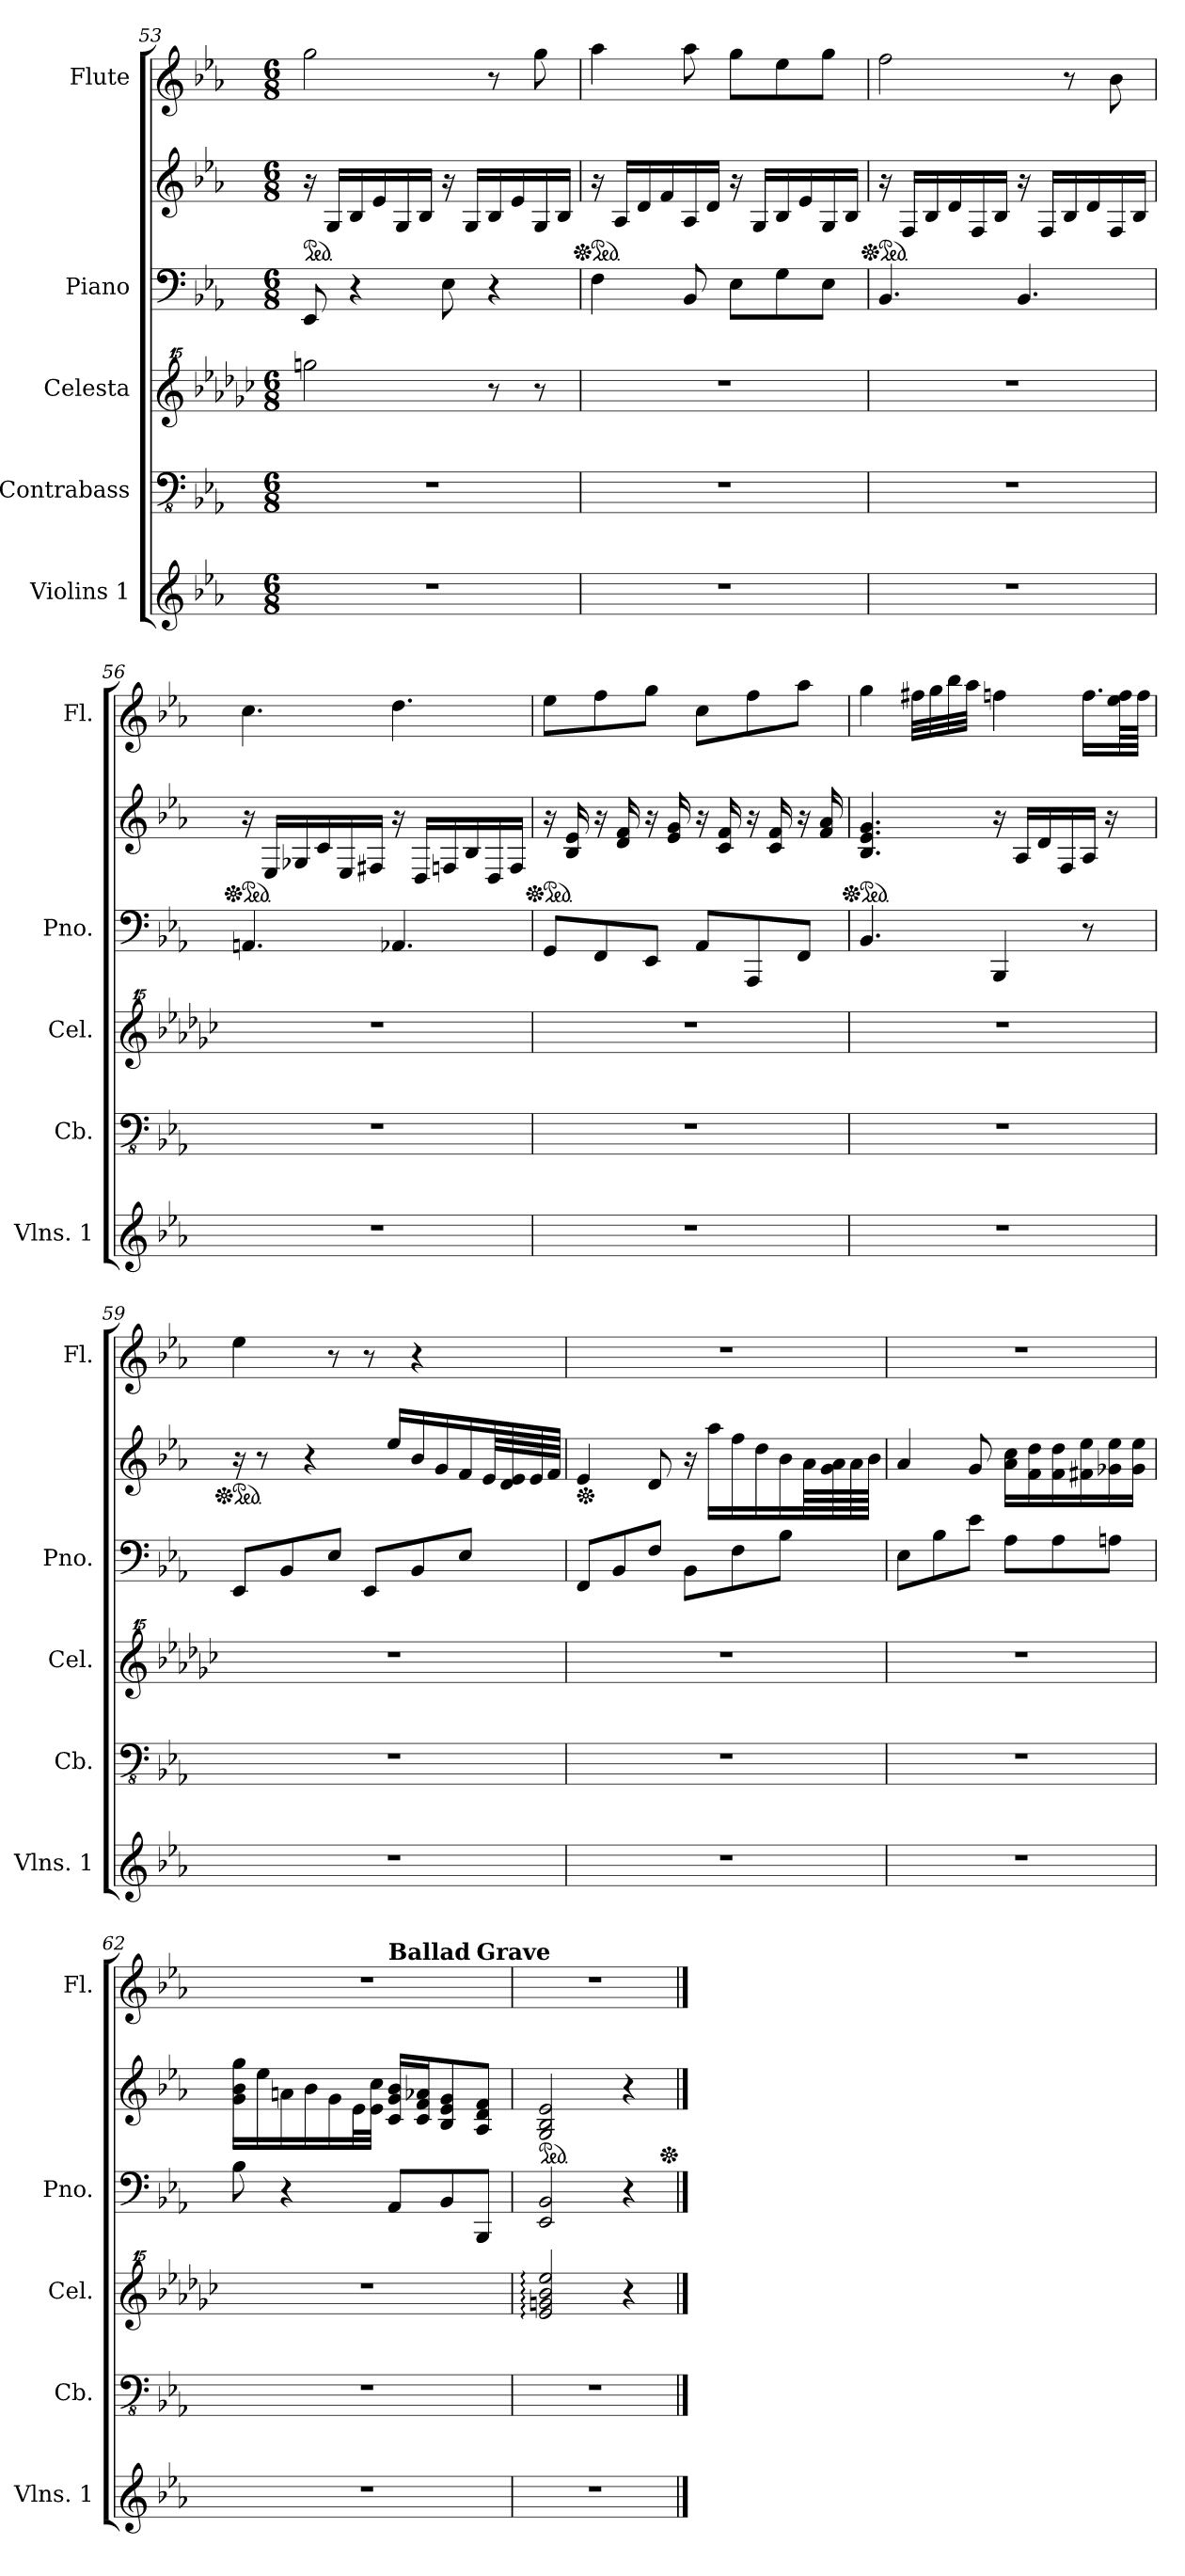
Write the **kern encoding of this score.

**kern	**kern	**kern	**kern	**kern	**kern
*part5	*part4	*part3	*part2	*part2	*part1
*staff6	*staff5	*staff4	*staff3	*staff2	*staff1
*I"Violins 1	*I"Contrabass	*I"Celesta	*I"Piano	*	*I"Flute
*I'Vlns. 1	*I'Cb.	*I'Cel.	*I'Pno.	*	*I'Fl.
*clefG2	*clefFv4	*clefG^^2	*clefF4	*clefG2	*clefG2
*	*ITrd7c12	*	*	*	*
*k[b-e-a-]	*k[b-e-a-]	*k[b-e-a-d-g-c-]	*k[b-e-a-]	*k[b-e-a-]	*k[b-e-a-]
*M6/8	*M6/8	*M6/8	*M6/8	*M6/8	*M6/8
*	*	*	*	*ped	*
=53	=53	=53	=53	=53	=53
2.r	2.r	2ggggn\	8EE-/	16r	2gg\
.	.	.	.	16G/LL	.
.	.	.	4r	16B-/	.
.	.	.	.	16e-/	.
.	.	.	.	16G/	.
.	.	.	.	16B-/JJ	.
.	.	.	8E-\	16r	.
.	.	.	.	16G/LL	.
.	.	8r	4r	16B-/	8r
.	.	.	.	16e-/	.
.	.	8r	.	16G/	8gg\
.	.	.	.	16B-/JJ	.
!!LO:PB:g=z
=54	=54	=54	=54	=54	=54
*	*	*	*	*Xped	*
*	*	*	*	*ped	*
2.r	2.r	2.r	4F\	16r	4aa-\
.	.	.	.	16A-/LL	.
.	.	.	.	16d/	.
.	.	.	.	16f/	.
.	.	.	8BB-/	16A-/	8aa-\
.	.	.	.	16d/JJ	.
.	.	.	8E-\L	16r	8gg\L
.	.	.	.	16G/LL	.
.	.	.	8G\	16B-/	8ee-\
.	.	.	.	16e-/	.
.	.	.	8E-\J	16G/	8gg\J
.	.	.	.	16B-/JJ	.
=55	=55	=55	=55	=55	=55
*	*	*	*	*Xped	*
*	*	*	*	*ped	*
2.r	2.r	2.r	4.BB-/	16r	2ff\
.	.	.	.	16F/LL	.
.	.	.	.	16B-/	.
.	.	.	.	16d/	.
.	.	.	.	16F/	.
.	.	.	.	16B-/JJ	.
.	.	.	4.BB-/	16r	.
.	.	.	.	16F/LL	.
.	.	.	.	16B-/	8r
.	.	.	.	16d/	.
.	.	.	.	16F/	8b-\
.	.	.	.	16B-/JJ	.
!!LO:LB:g=z
=56	=56	=56	=56	=56	=56
*	*	*	*	*Xped	*
*	*	*	*	*ped	*
2.r	2.r	2.r	4.AAn/	16r	4.cc\
.	.	.	.	16E-/LL	.
.	.	.	.	16G-X/	.
.	.	.	.	16c/	.
.	.	.	.	16E-/	.
.	.	.	.	16F#X/JJ	.
.	.	.	4.AA-X/	16r	4.dd\
.	.	.	.	16D/LL	.
.	.	.	.	16Fn/	.
.	.	.	.	16B-/	.
.	.	.	.	16D/	.
.	.	.	.	16F/JJ	.
=57	=57	=57	=57	=57	=57
*	*	*	*	*Xped	*
*	*	*	*	*ped	*
2.r	2.r	2.r	8GG/L	16r	8ee-\L
.	.	.	.	16B-/ 16e-/	.
.	.	.	8FF/	16r	8ff\
.	.	.	.	16d/ 16f/	.
.	.	.	8EE-/J	16r	8gg\J
.	.	.	.	16e-/ 16g/	.
.	.	.	8AA-/L	16r	8cc\L
.	.	.	.	16c/ 16f/	.
.	.	.	8AAA-/	16r	8ff\
.	.	.	.	16c/ 16f/	.
.	.	.	8FF/J	16r	8aa-\J
.	.	.	.	16f/ 16a-/	.
!!LO:PB:g=z
=58	=58	=58	=58	=58	=58
*	*	*	*	*Xped	*
*	*	*	*	*ped	*
2.r	2.r	2.r	4.BB-/	4.B-/ 4.e-/ 4.g/	4gg\
.	.	.	.	.	32ff#X\LLL
.	.	.	.	.	32gg\
.	.	.	.	.	32bb-\
.	.	.	.	.	32aa-\JJJ
.	.	.	4BBB-/	16r	4ffn\
.	.	.	.	16A-/LL	.
.	.	.	.	16d/	.
.	.	.	.	16F/	.
.	.	.	8r	16A-/JJ	16.ff\LL
.	.	.	.	16r	.
.	.	.	.	.	64ee-\ 64ff\LL
.	.	.	.	.	64ff\JJJJ
=59	=59	=59	=59	=59	=59
*	*	*	*	*Xped	*
*	*	*	*	*ped	*
2.r	2.r	2.r	8EE-/L	16r	4ee-\
.	.	.	.	8r	.
.	.	.	8BB-/	.	.
.	.	.	.	4r	.
.	.	.	8E-/J	.	8r
.	.	.	8EE-/L	.	8r
.	.	.	.	16ee-/LL	.
.	.	.	8BB-/	16b-/	4r
.	.	.	.	16g/	.
.	.	.	8E-/J	16f/	.
.	.	.	.	64e-/LL	.
.	.	.	.	64d/ 64e-/	.
.	.	.	.	64e-/	.
.	.	.	.	64f/JJJJ	.
!!LO:LB:g=z
=60	=60	=60	=60	=60	=60
*	*	*	*	*Xped	*
2.r	2.r	2.r	8FF/L	4e-/	2.r
.	.	.	8BB-/	.	.
.	.	.	8F/J	8d/	.
.	.	.	8BB-\L	16r	.
.	.	.	.	16aa-\LL	.
.	.	.	8F\	16ff\	.
.	.	.	.	16dd\	.
.	.	.	8B-\J	16b-\	.
.	.	.	.	64a-\LL	.
.	.	.	.	64g\ 64a-\	.
.	.	.	.	64a-\	.
.	.	.	.	64b-\JJJJ	.
=61	=61	=61	=61	=61	=61
2.r	2.r	2.r	8E-\L	4a-/	2.r
.	.	.	8B-\	.	.
.	.	.	8e-\J	8g/	.
.	.	.	8A-\L	16a-\ 16cc\LL	.
.	.	.	.	16f\ 16dd\	.
.	.	.	8A-\	16f\ 16dd\	.
.	.	.	.	16f#X\ 16ee-\	.
.	.	.	8An\J	16g-X\ 16ee-\	.
.	.	.	.	16g-\ 16ee-\JJ	.
=62	=62	=62	=62	=62	=62
*	*	*	*	*	*^
*	*	*	*	*	*	*^
2.r	2.r	2.r	8B-\	16g\ 16b-\ 16gg\LL	2.r	4.ryy	2ryy
.	.	.	.	16ee-\	.	.	.
.	.	.	4r	16an\	.	.	.
.	.	.	.	16b-\	.	.	.
.	.	.	.	16g\	.	.	.
.	.	.	.	32e-\L	.	.	.
.	.	.	.	32e-\ 32cc\JJJ	.	.	.
!	!	!	!	!	!	!LO:TX:a:B:t=Ballad	!
.	.	.	8AA-/L	16c/ 16g/ 16b-/LL	.	4.ryy	.
.	.	.	.	16c/ 16f/ 16a-X/J	.	.	.
.	.	.	8BB-/	8B-/ 8e-/ 8g/	.	.	8ryy
!	!	!	!	!	!	!	!LO:TX:a:B:t=Grave
.	.	.	8BBB-/J	8A-/ 8d/ 8f/J	.	.	8ryy
*	*	*	*	*	*v	*v	*v
!!LO:PB:g=z
=63	=63	=63	=63	=63	=63
*	*	*	*	*ped	*
2.r	2.r	2eee-/: 2gggn/: 2bbb-/: 2eeee-/:	2EE-/ 2BB-/	2G/ 2B-/ 2e-/	2.r
.	.	4r	4r	4r	.
*	*	*	*	*Xped	*
==	==	==	==	==	==
*-	*-	*-	*-	*-	*-
